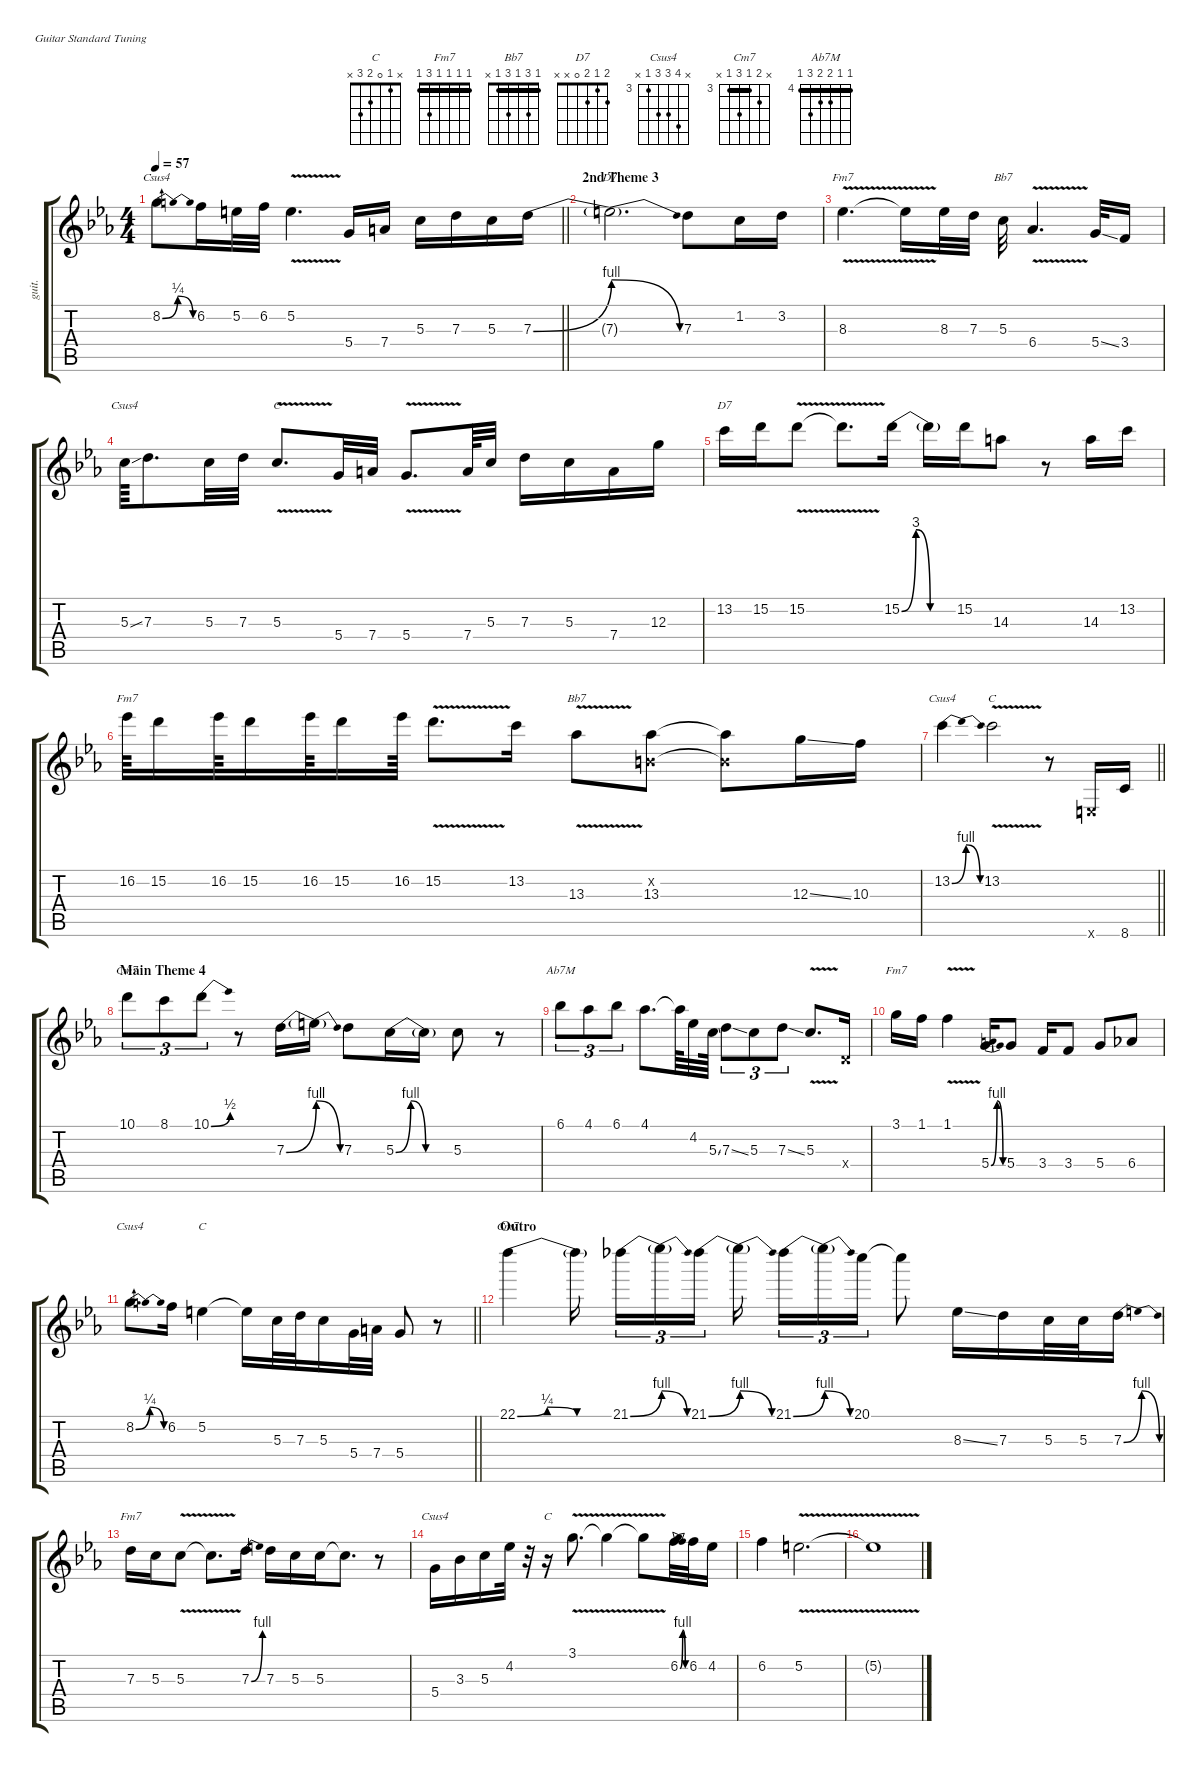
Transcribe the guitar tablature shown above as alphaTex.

\defaultSystemsLayout 4
\hideDynamics
\bracketExtendMode groupsimilarinstruments
\otherSystemsTrackNameOrientation horizontal
\track ("Lead 1-hid" "guit.") {defaultSystemsLayout 4 mute instrument overdrivenguitar}
\staff {score tabs}
\tuning (E4 B3 G3 D3 A2 E2)
\chord ("C" x 1 0 2 3 x) {showfingering false}
\chord ("Fm7" 1 1 1 1 3 1) {barre (1 1 1 1)}
\chord ("Bb7" 1 3 1 3 1 x) {barre (1 1)}
\chord ("D7" 2 1 2 0 x x)
\chord ("Csus4" x 6 5 5 3 x) {firstfret 3}
\chord ("C" x 1 0 2 3 x)
\chord ("Cm7" x 4 3 5 3 x) {firstfret 3 barre 3}
\chord ("Ab7M" 4 4 5 5 6 4) {firstfret 4 barre (4 4)}
\chord ("Bb7" 1 3 1 3 1 x) {showfingering false barre (1 1)}
\ts (4 4)
\tempo 57
\clef g2
\barLineRight lightlight
\ks cminor
8.2{be (bendrelease 0 0 15 1 30 1 45 0) acc forcenatural}.8{ch "Csus4" dy f} 6.2{acc forcenatural}.16 5.2{acc forcenatural}.32 6.2{acc forcenatural}.32 5.2{v acc forcenatural}.4{d} 5.4{acc forcenatural}.16 7.4{acc forcenatural}.16 5.3{acc forcenatural}.16 7.3{acc forcenatural}.16 5.3{acc forcenatural}.16 7.3{be (bend 0 0 60 4) acc forcenatural}.16 |
\section ("" "2nd Theme 3")
7.3{be (release 0 4 60 0) t}.2{d ch "D7"} 7.3{acc forcenatural}.8 1.2{acc forcenatural}.16 3.2{acc forcenatural}.16 |
8.3{v acc b}.4{d ch "Fm7"} 8.3{v t acc b}.16 8.3{acc b}.32 7.3{acc forcenatural}.32 5.3{acc forcenatural}.32{ch "Bb7"} 6.4{v acc b}.4{d} 5.4{ss acc forcenatural}.32 3.4{acc forcenatural}.16 |
5.3{ss acc forcenatural}.64{ch "Csus4"} 7.3{acc forcenatural}.8{d} 5.3{acc forcenatural}.32 7.3{acc forcenatural}.32 5.3{v acc forcenatural}.8{d ch "C"} 5.4{acc forcenatural}.32 7.4{acc forcenatural}.32 5.4{v acc forcenatural}.8{d} 7.4{acc forcenatural}.64 5.3{acc forcenatural}.32 7.3{acc forcenatural}.16 5.3{acc forcenatural}.16 7.4{acc forcenatural}.16 12.3{acc forcenatural}.16 |
13.2{acc forcenatural}.16{ch "D7"} 15.2{acc forcenatural}.16 15.2{v acc forcenatural}.8 15.2{v t acc forcenatural}.8{d} 15.2{be (bendrelease 0 0 30 12 30 12 60 0) acc forcenatural}.16 15.2{be (hold 0 0 60 0) t acc forcenatural}.16 15.2{acc forcenatural}.16 14.3{acc forcenatural}.8 r.8 14.3{acc forcenatural}.16 13.2{acc forcenatural}.16 |
16.2{acc b}.64{ch "Fm7"} 15.2{acc forcenatural}.16 16.2{acc b}.64 15.2{acc forcenatural}.16 16.2{acc b}.64 15.2{acc forcenatural}.16 16.2{acc b}.64 15.2{v acc forcenatural}.8{d} 13.2{acc forcenatural}.16 13.3{v acc b}.8{ch "Bb7"} (0.2{x acc forcenatural} 13.3{acc b}).8 (0.2{x t acc forcenatural} 13.3{t acc b}).8 12.3{ss acc forcenatural}.16 10.3{acc forcenatural}.16 |
\barLineRight lightlight
13.2{be (bendrelease 0 0 15 4 30 4 45 0) acc forcenatural}.4{ch "Csus4"} 13.2{v acc forcenatural}.2{ch "C"} r.8 0.6{x acc forcenatural}.16 8.6{acc forcenatural}.16 |
\section ("" "Main Theme 4")
10.1{acc forcenatural}.8{tu (3 2) ch "Cm7"} 8.1{acc forcenatural}.8{tu (3 2)} 10.1{be (bend 0 0 30 2) acc forcenatural}.8{tu (3 2)} r.8 7.3{be (bend 0 0 60 4) acc forcenatural}.16 7.3{be (release 0 4 60 0) t}.16 7.3{acc forcenatural}.8 5.3{be (bendrelease 0 0 30 4 30 4 60 0) acc forcenatural}.16 5.3{be (hold 0 0 60 0) t acc forcenatural}.16 5.3{acc forcenatural}.8 r.8 |
6.1{acc b}.8{tu (3 2) ch "Ab7M"} 4.1{acc b}.8{tu (3 2)} 6.1{acc b}.8{tu (3 2)} 4.1{acc b}.8{d} 4.1{t acc b}.64 4.2{acc b}.32 5.3{ss acc forcenatural}.64 7.3{ss acc forcenatural}.8{tu (3 2)} 5.3{acc forcenatural}.8{tu (3 2)} 7.3{ss acc forcenatural}.8{tu (3 2)} 5.3{v acc forcenatural}.8{d} 0.4{x acc forcenatural}.16 |
3.1{acc forcenatural}.16{ch "Fm7"} 1.1{acc forcenatural}.16 1.1{v acc forcenatural}.4 5.4{be (bendrelease 0 0 15 4 30 4 45 0) acc forcenatural}.16 5.4{acc forcenatural}.8 3.4{acc forcenatural}.16 3.4{acc forcenatural}.8 5.4{acc forcenatural}.8 6.4{acc b}.8 |
\barLineRight lightlight
8.2{be (bendrelease 0 0 15 1 30 1 45 0) acc forcenatural}.8{d ch "Csus4"} 6.2{acc forcenatural}.16 5.2{acc forcenatural}.4{ch "C"} 5.2{t acc forcenatural}.16 5.3{acc forcenatural}.32 7.3{acc forcenatural}.32 5.3{acc forcenatural}.16 5.4{acc forcenatural}.32 7.4{acc forcenatural}.32 5.4{acc forcenatural}.8 r.8 |
\section ("" "Outro")
22.1{be (bendrelease 0 0 30 1 30 1 60 0) acc forcenatural}.4{ch "Cm7"} 22.1{be (hold 0 0 60 0) t acc forcenatural}.16 21.1{be (bend 0 0 60 4) acc b}.16{tu (3 2)} 21.1{be (release 0 4 60 0) t}.16{tu (3 2)} 21.1{be (bend 0 0 60 4) acc b}.16{tu (3 2)} 21.1{be (release 0 4 60 0) t}.16 21.1{be (bend 0 0 60 4) acc b}.16{tu (3 2)} 21.1{be (release 0 4 60 0) t}.16{tu (3 2)} 20.1{acc forcenatural}.16{tu (3 2)} 20.1{t acc forcenatural}.8 8.3{ss acc b}.16 7.3{acc forcenatural}.16 5.3{acc forcenatural}.32 5.3{acc forcenatural}.32 7.3{be (bendrelease 0 0 15 4 30 4 45 0) acc forcenatural}.16 |
7.3{acc forcenatural}.16{ch "Fm7"} 5.3{acc forcenatural}.16 5.3{v acc forcenatural}.8 5.3{v t acc forcenatural}.8{d} 7.3{be (bend 0 0 30 4) acc forcenatural}.16 7.3{acc forcenatural}.16 5.3{acc forcenatural}.16 5.3{acc forcenatural}.16 5.3{t acc forcenatural}.8{d} r.8 |
5.4{acc forcenatural}.16{ch "Csus4"} 3.3{acc b}.16 5.3{acc forcenatural}.16 4.2{acc b}.32 r.32 r.16{ch "C"} 3.1{v acc forcenatural}.8{d} 3.1{v t acc forcenatural}.4 3.1{v t acc forcenatural}.8 6.2{be (bendrelease 0 0 15 4 30 4 45 0) acc forcenatural}.32 6.2{acc forcenatural}.32 4.2{acc b}.16 |
6.2{acc forcenatural}.4 5.2{v acc forcenatural}.2{d} |
5.2{v t acc forcenatural}.1
